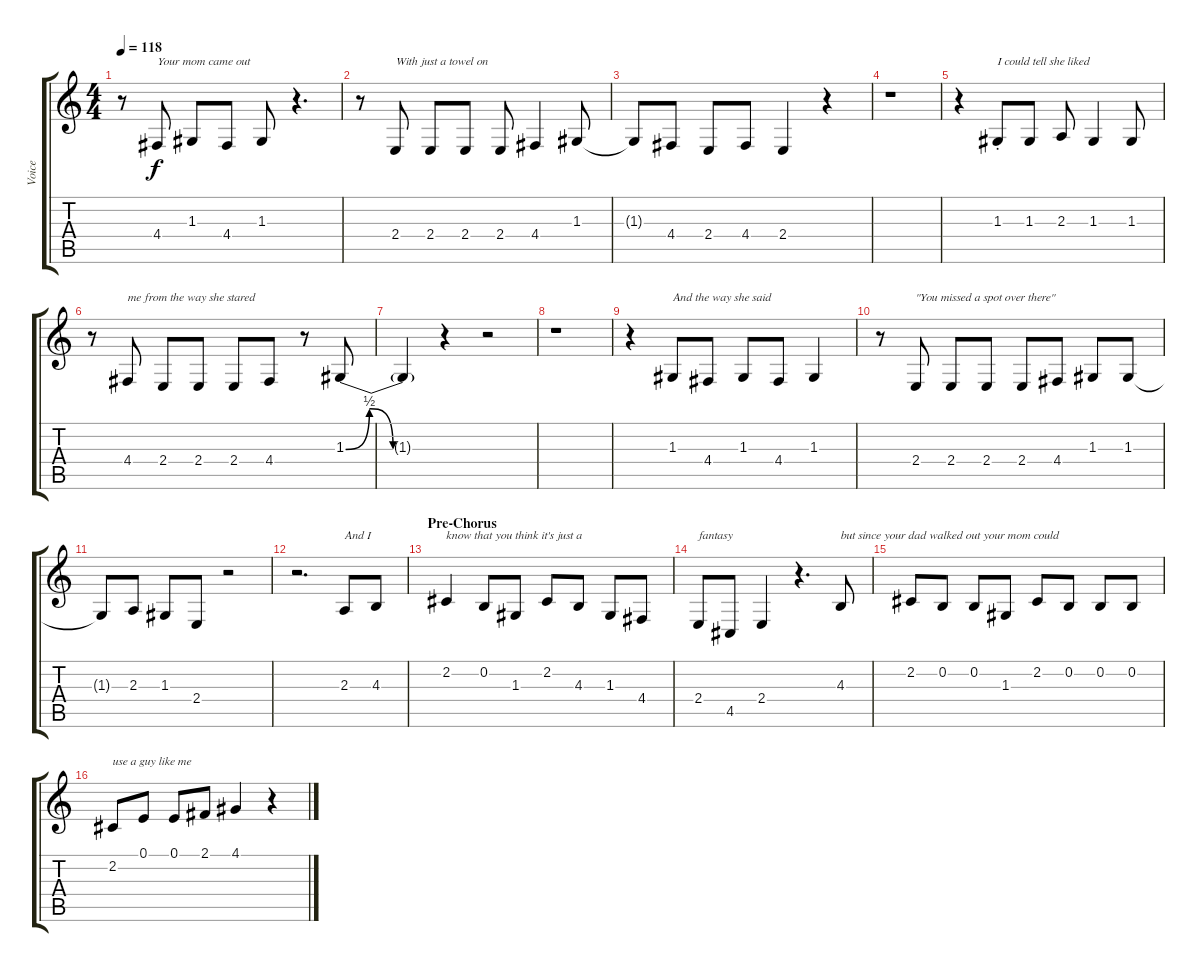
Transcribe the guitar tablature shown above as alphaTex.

\track ("Voice" "Voice") {instrument tenorsax}
\staff {score tabs}
\tuning (E4 B3 G3 D3 A2 E2) {hide}
\ts (4 4)
\tempo 118
\clef g2
\ks c
r.8{dy f} 4.4.8{txt "Your mom came out"} 1.3.8 4.4.8 1.3.8 r.4{d} |
r.8 2.4.8{txt "With just a towel on"} 2.4.8 2.4.8 2.4.8 4.4.4 1.3.8 |
1.3{t}.8 4.4.8 2.4.8 4.4.8 2.4.4 r.4 |
r.1 |
r.4 1.3{st}.8{txt "I could tell she liked"} 1.3.8 2.3.8 1.3.4 1.3.8 |
r.8 4.4.8{txt "me from the way she stared"} 2.4.8 2.4.8 2.4.8 4.4.8 r.8 1.3{be (custom 0 0 15 2 30 0 45 0 60 0)}.8 |
1.3{t}.4 r.4 r.2 |
r.1 |
r.4 1.3.8{txt "And the way she said"} 4.4.8 1.3.8 4.4.8 1.3.4 |
r.8 2.4.8{txt "\"You missed a spot over there\""} 2.4.8 2.4.8 2.4.8 4.4.8 1.3.8 1.3.8 |
1.3{t}.8 2.3.8 1.3.8 2.4.8 r.2 |
r.2{d} 2.3.8{txt "And I"} 4.3.8 |
\section ("" "Pre-Chorus")
2.2.4{txt "know that you think it's just a"} 0.2.8 1.3.8 2.2.8 4.3.8 1.3.8 4.4.8 |
2.4.8{txt "fantasy"} 4.5.8 2.4.4 r.4{d} 4.3.8{txt "but since your dad walked out your mom could "} |
2.2.8 0.2.8 0.2.8 1.3.8 2.2.8 0.2.8 0.2.8 0.2.8 |
2.2.8{txt "use a guy like me"} 0.1.8 0.1.8 2.1.8 4.1.4 r.4
